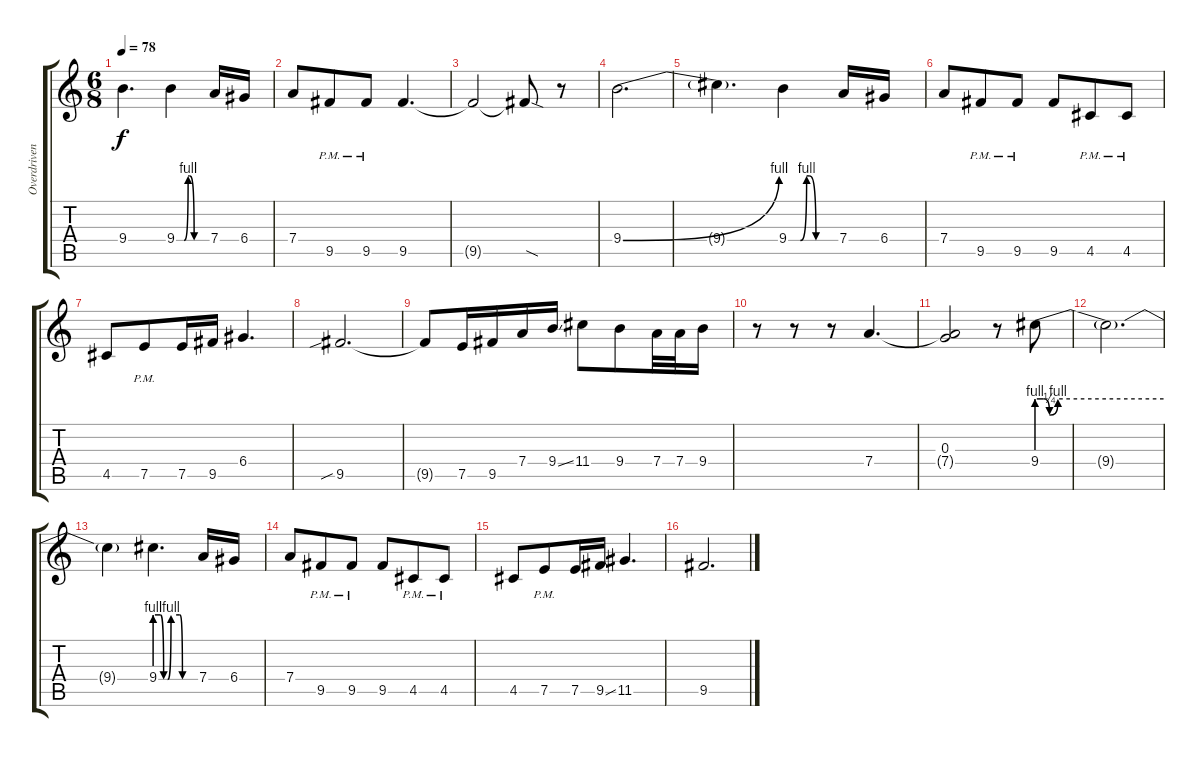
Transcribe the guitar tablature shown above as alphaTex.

\track ("Overdriven Guitar II" "Overdriven") {instrument overdrivenguitar}
\staff {score tabs}
\tuning (E4 B3 G3 D3 A2 D2) {hide}
\ts (6 8)
\tempo 78
\clef g2
\ks c
9.4{t}.4{d dy f} 9.4{be (custom 0 0 15 0 23 4 26 4 35 0 60 0)}.4 7.4.16 6.4.16 |
7.4.8 9.5{pm}.8 9.5{pm}.8 9.5.4{d} |
9.5{t}.2 9.5{sod t}.8 r.8 |
9.4{be (bend 0 0 60 4)}.2{d} |
9.4{t}.4{d} 9.4{be (custom 0 0 15 0 23 4 26 4 35 0 60 0)}.4 7.4.16 6.4.16 |
7.4.8 9.5{pm}.8 9.5{pm}.8 9.5.8 4.5{pm}.8 4.5{pm}.8 |
4.5.8 7.5{pm}.8 7.5.16 9.5.16 6.4.4{d} |
9.5{sib}.2{d} |
9.5{t}.8 7.5.16 9.5.16 7.4.16 9.4{ss}.16 11.4.8 9.4.8 7.4.32 7.4.32 9.4.16 |
r.8 r.8 r.8 7.4.4{d} |
(0.3 7.4{t}).2 r.8 9.4{be (custom 0 4 3 4 6 1 10 4 60 4)}.8 |
9.4{t}.2{d} |
9.4{t}.4 9.4{be (custom 0 4 8 4 13 0 19 0 24 4 37 4 41 0 60 0)}.4{d} 7.4.16 6.4.16 |
7.4.8 9.5{pm}.8 9.5{pm}.8 9.5.8 4.5{pm}.8 4.5{pm}.8 |
4.5.8 7.5{pm}.8 7.5.16 9.5{ss}.16 11.5.4{d} |
9.5.2{d}
